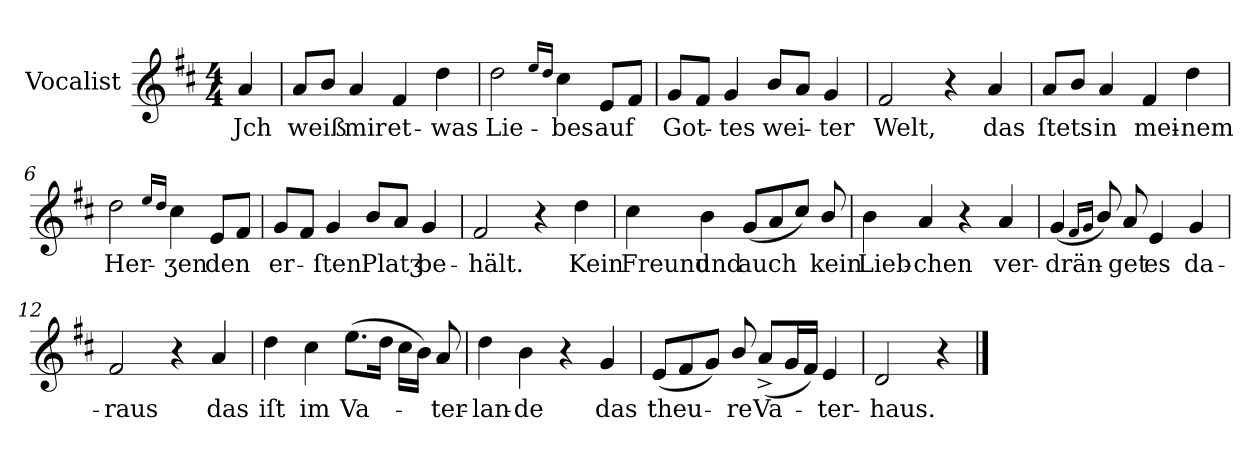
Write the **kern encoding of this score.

**kern	**text
*part1	*part1
*staff1	*staff1
*I"Vocalist	*
*k[f#c#]	*
*D:	*
*M4/4	*
=	=
4a	Jch
=1	=1
8aL	weiß
8bJ	.
4a	mir
4f#	et-
4dd	-was
=2	=2
2dd	Lie-
16qqeeLL	.
16qqddJJ	.
4cc#	-bes
8eL	auf
8f#J	.
=3	=3
8gL	Got-
8f#J	.
4g	-tes
8bL	wei-
8aJ	.
4g	-ter
=4	=4
2f#	Welt,
4r	.
4a	das
=5	=5
8aL	ſtets
8bJ	.
4a	in
4f#	mei-
4dd	-nem
=6	=6
2dd	Her-
16qqeeLL	.
16qqddJJ	.
4cc#	-ʒen
8eL	den
8f#J	.
=7	=7
8gL	er-
8f#J	.
4g	-ſten
8bL	Platʒ
8aJ	.
4g	be-
=8	=8
2f#	-hält.
4r	.
4dd	Kein
=9	=9
4cc#	Freund
4b	und
(8gL	auch
8a	.
8cc#J)	.
8b/	kein
=10	=10
4b	Lieb-
4a	-chen
4r	.
4a	ver-
=11	=11
(4g	-drän-
16qqf#LL	.
16qqgJJ	.
8b/)	.
8a	-get
4e	es
4g	da-
=12	=12
2f#	-raus
4r	.
4a	das
=13	=13
4dd	iſt
4cc#	im
(8.eeL	Va-
16ddJk	.
16cc#LL	.
16bJJ)	.
8a	-ter-
=14	=14
4dd	-lan-
4b	-de
4r	.
4g	das
=15	=15
(8eL	theu-
8f#	.
8gJ)	.
8b/	-re
(8a^L	Va-
16gL	.
16f#JJ)	.
4e	-ter-
=16	=16
2d	-haus.
4r	.
==	==
*-	*-
